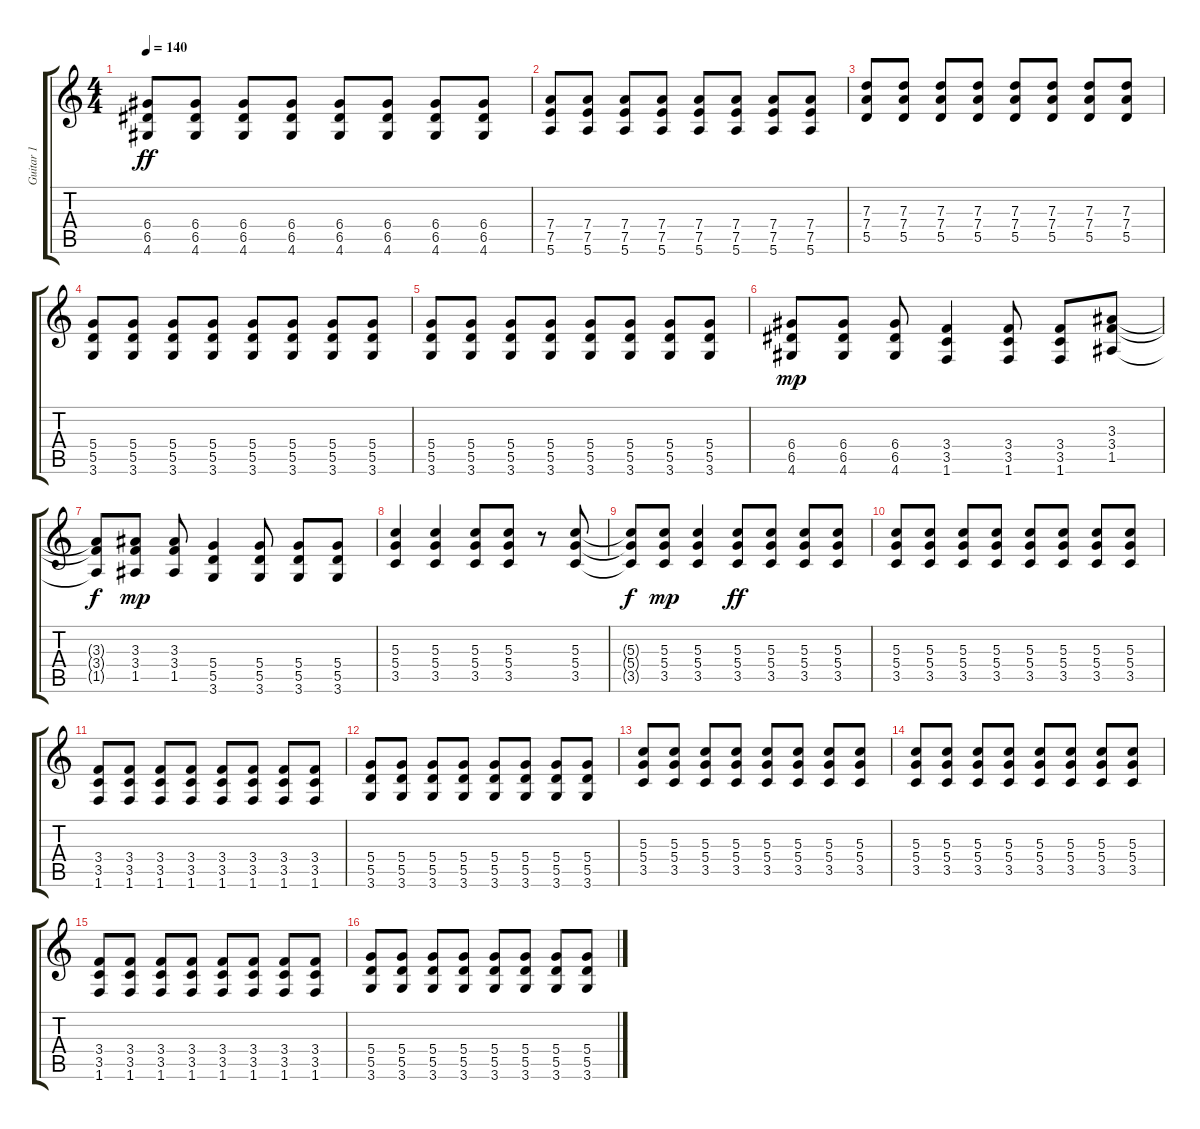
\track ("Guitar 1" "Guitar 1") {instrument distortionguitar}
\staff {score tabs}
\tuning (E4 B3 G3 D3 A2 E2) {hide}
\ts (4 4)
\tempo 140
\clef g2
\ks c
(6.4 6.5 4.6).8{dy ff} (6.4 6.5 4.6).8 (6.4 6.5 4.6).8 (6.4 6.5 4.6).8 (6.4 6.5 4.6).8 (6.4 6.5 4.6).8 (6.4 6.5 4.6).8 (6.4 6.5 4.6).8 |
(7.4 7.5 5.6).8 (7.4 7.5 5.6).8 (7.4 7.5 5.6).8 (7.4 7.5 5.6).8 (7.4 7.5 5.6).8 (7.4 7.5 5.6).8 (7.4 7.5 5.6).8 (7.4 7.5 5.6).8 |
(7.3 7.4 5.5).8 (7.3 7.4 5.5).8 (7.3 7.4 5.5).8 (7.3 7.4 5.5).8 (7.3 7.4 5.5).8 (7.3 7.4 5.5).8 (7.3 7.4 5.5).8 (7.3 7.4 5.5).8 |
(5.4 5.5 3.6).8 (5.4 5.5 3.6).8 (5.4 5.5 3.6).8 (5.4 5.5 3.6).8 (5.4 5.5 3.6).8 (5.4 5.5 3.6).8 (5.4 5.5 3.6).8 (5.4 5.5 3.6).8 |
(5.4 5.5 3.6).8 (5.4 5.5 3.6).8 (5.4 5.5 3.6).8 (5.4 5.5 3.6).8 (5.4 5.5 3.6).8 (5.4 5.5 3.6).8 (5.4 5.5 3.6).8 (5.4 5.5 3.6).8 |
(6.4 6.5 4.6).8{dy mp} (6.4 6.5 4.6).8 (6.4 6.5 4.6).8 (3.4 3.5 1.6).4 (3.4 3.5 1.6).8 (3.4 3.5 1.6).8 (3.3 3.4 1.5).8 |
(3.3{t} 3.4{t} 1.5{t}).8{dy f} (3.3 3.4 1.5).8{dy mp} (3.3 3.4 1.5).8 (5.4 5.5 3.6).4 (5.4 5.5 3.6).8 (5.4 5.5 3.6).8 (5.4 5.5 3.6).8 |
(5.3 5.4 3.5).4 (5.3 5.4 3.5).4 (5.3 5.4 3.5).8 (5.3 5.4 3.5).8 r.8 (5.3 5.4 3.5).8 |
(5.3{t} 5.4{t} 3.5{t}).8{dy f} (5.3 5.4 3.5).8{dy mp} (5.3 5.4 3.5).4 (5.3 5.4 3.5).8{dy ff} (5.3 5.4 3.5).8 (5.3 5.4 3.5).8 (5.3 5.4 3.5).8 |
(5.3 5.4 3.5).8 (5.3 5.4 3.5).8 (5.3 5.4 3.5).8 (5.3 5.4 3.5).8 (5.3 5.4 3.5).8 (5.3 5.4 3.5).8 (5.3 5.4 3.5).8 (5.3 5.4 3.5).8 |
(3.4 3.5 1.6).8 (3.4 3.5 1.6).8 (3.4 3.5 1.6).8 (3.4 3.5 1.6).8 (3.4 3.5 1.6).8 (3.4 3.5 1.6).8 (3.4 3.5 1.6).8 (3.4 3.5 1.6).8 |
(5.4 5.5 3.6).8 (5.4 5.5 3.6).8 (5.4 5.5 3.6).8 (5.4 5.5 3.6).8 (5.4 5.5 3.6).8 (5.4 5.5 3.6).8 (5.4 5.5 3.6).8 (5.4 5.5 3.6).8 |
(5.3 5.4 3.5).8 (5.3 5.4 3.5).8 (5.3 5.4 3.5).8 (5.3 5.4 3.5).8 (5.3 5.4 3.5).8 (5.3 5.4 3.5).8 (5.3 5.4 3.5).8 (5.3 5.4 3.5).8 |
(5.3 5.4 3.5).8 (5.3 5.4 3.5).8 (5.3 5.4 3.5).8 (5.3 5.4 3.5).8 (5.3 5.4 3.5).8 (5.3 5.4 3.5).8 (5.3 5.4 3.5).8 (5.3 5.4 3.5).8 |
(3.4 3.5 1.6).8 (3.4 3.5 1.6).8 (3.4 3.5 1.6).8 (3.4 3.5 1.6).8 (3.4 3.5 1.6).8 (3.4 3.5 1.6).8 (3.4 3.5 1.6).8 (3.4 3.5 1.6).8 |
(5.4 5.5 3.6).8 (5.4 5.5 3.6).8 (5.4 5.5 3.6).8 (5.4 5.5 3.6).8 (5.4 5.5 3.6).8 (5.4 5.5 3.6).8 (5.4 5.5 3.6).8 (5.4 5.5 3.6).8
